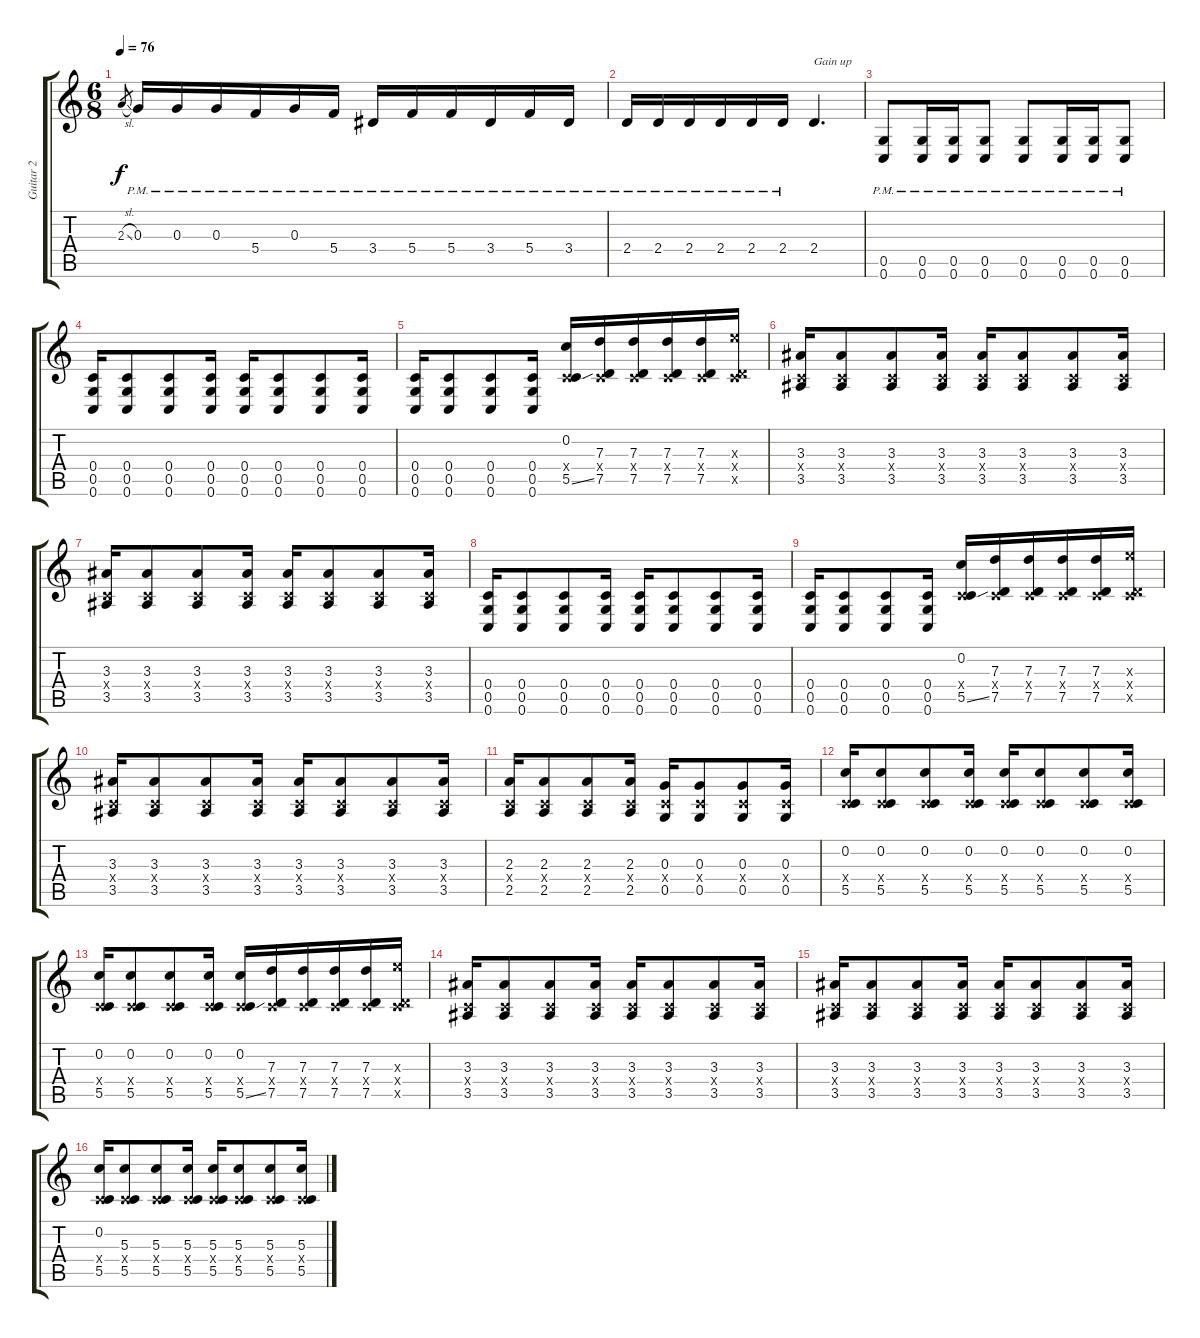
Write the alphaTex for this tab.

\track ("Guitar 2" "Guitar 2") {instrument overdrivenguitar}
\staff {score tabs}
\tuning (E4 C4 G3 C3 G2 C2) {hide}
\ts (6 8)
\tempo 76
\clef g2
\ks c
2.3{sl}.8{gr dy f} 0.3{pm}.16 0.3{pm}.16 0.3{pm}.16 5.4{pm}.16 0.3{pm}.16 5.4{pm}.16 3.4{pm}.16 5.4{pm}.16 5.4{pm}.16 3.4{pm}.16 5.4{pm}.16 3.4{pm}.16 |
2.4{pm}.16 2.4{pm}.16 2.4{pm}.16 2.4{pm}.16 2.4{pm}.16 2.4{pm}.16 2.4.4{d txt "Gain up" instrument overdrivenguitar} |
(0.5{pm} 0.6{pm}).8 (0.5{pm} 0.6{pm}).16 (0.5{pm} 0.6{pm}).16 (0.5{pm} 0.6{pm}).8 (0.5{pm} 0.6{pm}).8 (0.5{pm} 0.6{pm}).16 (0.5{pm} 0.6{pm}).16 (0.5{pm} 0.6{pm}).8 |
(0.4 0.5 0.6).16 (0.4 0.5 0.6).8 (0.4 0.5 0.6).8 (0.4 0.5 0.6).16 (0.4 0.5 0.6).16 (0.4 0.5 0.6).8 (0.4 0.5 0.6).8 (0.4 0.5 0.6).16 |
(0.4 0.5 0.6).16 (0.4 0.5 0.6).8 (0.4 0.5 0.6).8 (0.4 0.5 0.6).16 (0.2 0.4{x} 5.5{ss}).16 (7.3 0.4{x} 7.5).16 (7.3 0.4{x} 7.5).16 (7.3 0.4{x} 7.5).16 (7.3 0.4{x} 7.5).16 (9.3{x} 0.4{x} 7.5{x}).16 |
(3.3 0.4{x} 3.5).16 (3.3 0.4{x} 3.5).8 (3.3 0.4{x} 3.5).8 (3.3 0.4{x} 3.5).16 (3.3 0.4{x} 3.5).16 (3.3 0.4{x} 3.5).8 (3.3 0.4{x} 3.5).8 (3.3 0.4{x} 3.5).16 |
(3.3 0.4{x} 3.5).16 (3.3 0.4{x} 3.5).8 (3.3 0.4{x} 3.5).8 (3.3 0.4{x} 3.5).16 (3.3 0.4{x} 3.5).16 (3.3 0.4{x} 3.5).8 (3.3 0.4{x} 3.5).8 (3.3 0.4{x} 3.5).16 |
(0.4 0.5 0.6).16 (0.4 0.5 0.6).8 (0.4 0.5 0.6).8 (0.4 0.5 0.6).16 (0.4 0.5 0.6).16 (0.4 0.5 0.6).8 (0.4 0.5 0.6).8 (0.4 0.5 0.6).16 |
(0.4 0.5 0.6).16 (0.4 0.5 0.6).8 (0.4 0.5 0.6).8 (0.4 0.5 0.6).16 (0.2 0.4{x} 5.5{ss}).16 (7.3 0.4{x} 7.5).16 (7.3 0.4{x} 7.5).16 (7.3 0.4{x} 7.5).16 (7.3 0.4{x} 7.5).16 (9.3{x} 0.4{x} 7.5{x}).16 |
(3.3 0.4{x} 3.5).16 (3.3 0.4{x} 3.5).8 (3.3 0.4{x} 3.5).8 (3.3 0.4{x} 3.5).16 (3.3 0.4{x} 3.5).16 (3.3 0.4{x} 3.5).8 (3.3 0.4{x} 3.5).8 (3.3 0.4{x} 3.5).16 |
(2.3 0.4{x} 2.5).16 (2.3 0.4{x} 2.5).8 (2.3 0.4{x} 2.5).8 (2.3 0.4{x} 2.5).16 (0.3 0.4{x} 0.5).16 (0.3 0.4{x} 0.5).8 (0.3 0.4{x} 0.5).8 (0.3 0.4{x} 0.5).16 |
(0.2 0.4{x} 5.5).16 (0.2 0.4{x} 5.5).8 (0.2 0.4{x} 5.5).8 (0.2 0.4{x} 5.5).16 (0.2 0.4{x} 5.5).16 (0.2 0.4{x} 5.5).8 (0.2 0.4{x} 5.5).8 (0.2 0.4{x} 5.5).16 |
(0.2 0.4{x} 5.5).16 (0.2 0.4{x} 5.5).8 (0.2 0.4{x} 5.5).8 (0.2 0.4{x} 5.5).16 (0.2 0.4{x} 5.5{ss}).16 (7.3 0.4{x} 7.5).16 (7.3 0.4{x} 7.5).16 (7.3 0.4{x} 7.5).16 (7.3 0.4{x} 7.5).16 (9.3{x} 0.4{x} 7.5{x}).16 |
(3.3 0.4{x} 3.5).16 (3.3 0.4{x} 3.5).8 (3.3 0.4{x} 3.5).8 (3.3 0.4{x} 3.5).16 (3.3 0.4{x} 3.5).16 (3.3 0.4{x} 3.5).8 (3.3 0.4{x} 3.5).8 (3.3 0.4{x} 3.5).16 |
(3.3 0.4{x} 3.5).16 (3.3 0.4{x} 3.5).8 (3.3 0.4{x} 3.5).8 (3.3 0.4{x} 3.5).16 (3.3 0.4{x} 3.5).16 (3.3 0.4{x} 3.5).8 (3.3 0.4{x} 3.5).8 (3.3 0.4{x} 3.5).16 |
(0.2 0.4{x} 5.5).16 (5.3 0.4{x} 5.5).8 (5.3 0.4{x} 5.5).8 (5.3 0.4{x} 5.5).16 (5.3 0.4{x} 5.5).16 (5.3 0.4{x} 5.5).8 (5.3 0.4{x} 5.5).8 (5.3 0.4{x} 5.5).16
